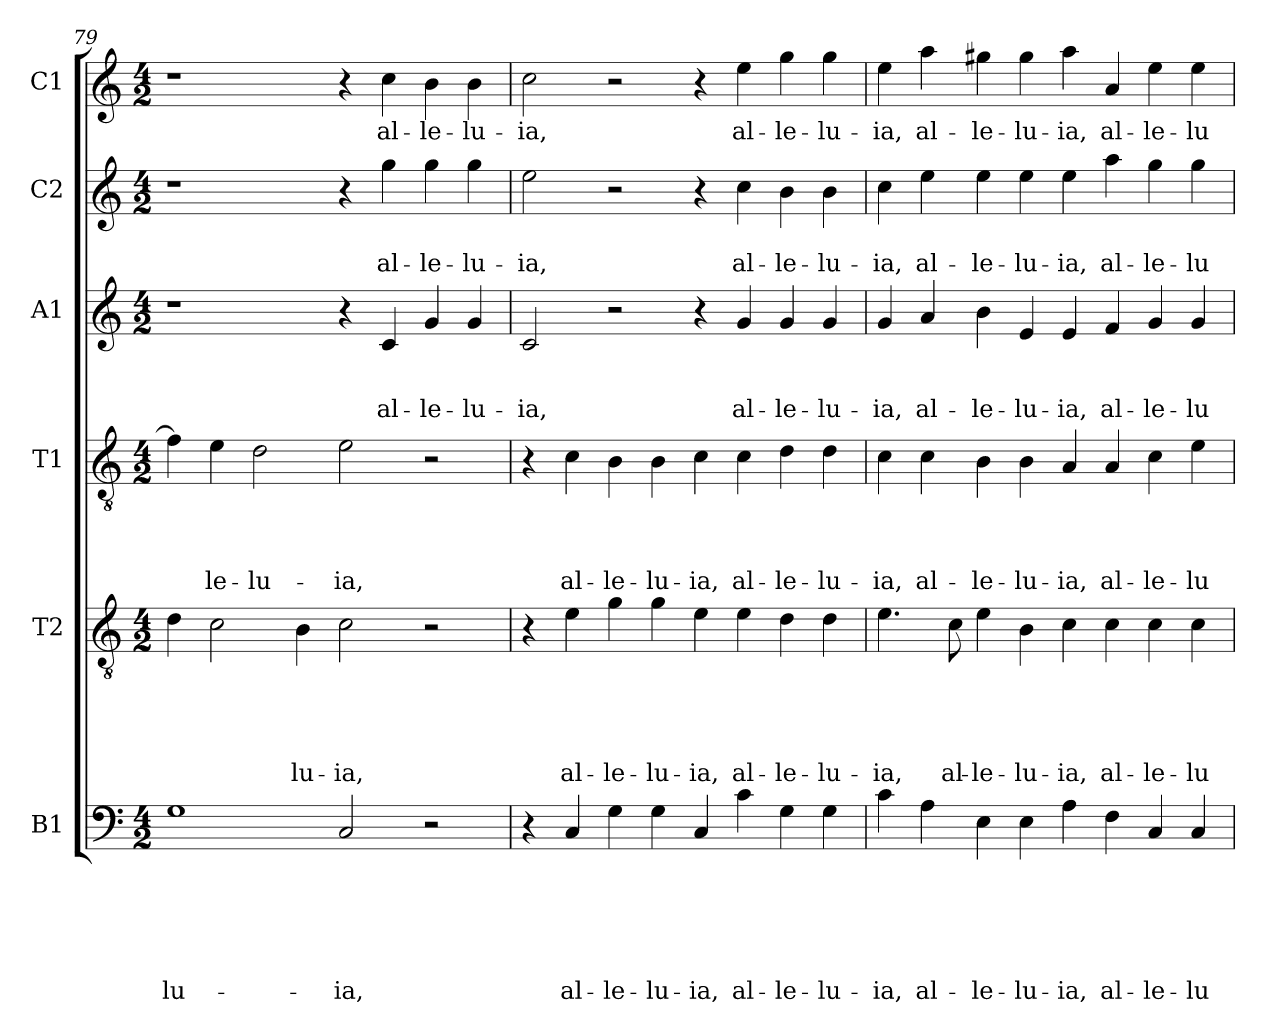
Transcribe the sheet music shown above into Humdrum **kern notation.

**kern	**text	**text	**text	**text	**text	**text	**kern	**text	**text	**text	**text	**text	**kern	**text	**text	**text	**text	**kern	**text	**text	**text	**kern	**text	**text	**kern	**text
*part6	*part6	*part6	*part6	*part6	*part6	*part6	*part5	*part5	*part5	*part5	*part5	*part5	*part4	*part4	*part4	*part4	*part4	*part3	*part3	*part3	*part3	*part2	*part2	*part2	*part1	*part1
*staff6	*staff6	*staff6	*staff6	*staff6	*staff6	*staff6	*staff5	*staff5	*staff5	*staff5	*staff5	*staff5	*staff4	*staff4	*staff4	*staff4	*staff4	*staff3	*staff3	*staff3	*staff3	*staff2	*staff2	*staff2	*staff1	*staff1
*I"B1	*	*	*	*	*	*	*I"T2	*	*	*	*	*	*I"T1	*	*	*	*	*I"A1	*	*	*	*I"C2	*	*	*I"C1	*
!!LO:LB:g=z
*clefF4	*	*	*	*	*	*	*clefGv2	*	*	*	*	*	*clefGv2	*	*	*	*	*clefG2	*	*	*	*clefG2	*	*	*clefG2	*
*k[]	*	*	*	*	*	*	*k[]	*	*	*	*	*	*k[]	*	*	*	*	*k[]	*	*	*	*k[]	*	*	*k[]	*
*C:	*	*	*	*	*	*	*C:	*	*	*	*	*	*C:	*	*	*	*	*C:	*	*	*	*C:	*	*	*C:	*
*M4/2	*	*	*	*	*	*	*M4/2	*	*	*	*	*	*M4/2	*	*	*	*	*M4/2	*	*	*	*M4/2	*	*	*M4/2	*
=79	=79	=79	=79	=79	=79	=79	=79	=79	=79	=79	=79	=79	=79	=79	=79	=79	=79	=79	=79	=79	=79	=79	=79	=79	=79	=79
!	!	!	!	!	!	!LO:LY:b	!	!	!	!	!	!	!	!	!	!	!	!	!	!	!	!	!	!	!	!
1G	.	.	.	.	.	-lu-	4d\	.	.	.	.	.	4f\]	.	.	.	.	1r	.	.	.	1r	.	.	1r	.
!	!	!	!	!	!	!	!	!	!	!	!	!	!	!	!	!	!LO:LY:b	!	!	!	!	!	!	!	!	!
.	.	.	.	.	.	.	2c\	.	.	.	.	.	4e\	.	.	.	-le-	.	.	.	.	.	.	.	.	.
!	!	!	!	!	!	!	!	!	!	!	!	!	!	!	!	!	!LO:LY:b	!	!	!	!	!	!	!	!	!
.	.	.	.	.	.	.	.	.	.	.	.	.	2d\	.	.	.	-lu-	.	.	.	.	.	.	.	.	.
!	!	!	!	!	!	!	!	!	!	!	!	!LO:LY:b	!	!	!	!	!	!	!	!	!	!	!	!	!	!
.	.	.	.	.	.	.	4B\	.	.	.	.	-lu-	.	.	.	.	.	.	.	.	.	.	.	.	.	.
!	!	!	!	!	!	!LO:LY:b	!	!	!	!	!	!LO:LY:b	!	!	!	!	!LO:LY:b	!	!	!	!	!	!	!	!	!
2C/	.	.	.	.	.	-ia,	2c\	.	.	.	.	-ia,	2e\	.	.	.	-ia,	4r	.	.	.	4r	.	.	4r	.
!	!	!	!	!	!	!	!	!	!	!	!	!	!	!	!	!	!	!	!	!	!LO:LY:b	!	!	!LO:LY:b	!	!LO:LY:b
.	.	.	.	.	.	.	.	.	.	.	.	.	.	.	.	.	.	4c/	.	.	al-	4gg\	.	al-	4cc\	al-
!	!	!	!	!	!	!	!	!	!	!	!	!	!	!	!	!	!	!	!	!	!LO:LY:b	!	!	!LO:LY:b	!	!LO:LY:b
2r	.	.	.	.	.	.	2r	.	.	.	.	.	2r	.	.	.	.	4g/	.	.	-le-	4gg\	.	-le-	4b\	-le-
!	!	!	!	!	!	!	!	!	!	!	!	!	!	!	!	!	!	!	!	!	!LO:LY:b	!	!	!LO:LY:b	!	!LO:LY:b
.	.	.	.	.	.	.	.	.	.	.	.	.	.	.	.	.	.	4g/	.	.	-lu-	4gg\	.	-lu-	4b\	-lu-
=80	=80	=80	=80	=80	=80	=80	=80	=80	=80	=80	=80	=80	=80	=80	=80	=80	=80	=80	=80	=80	=80	=80	=80	=80	=80	=80
!	!	!	!	!	!	!	!	!	!	!	!	!	!	!	!	!	!	!	!	!	!LO:LY:b	!	!	!LO:LY:b	!	!LO:LY:b
4r	.	.	.	.	.	.	4r	.	.	.	.	.	4r	.	.	.	.	2c/	.	.	-ia,	2ee\	.	-ia,	2cc\	-ia,
!	!	!	!	!	!	!LO:LY:b	!	!	!	!	!	!LO:LY:b	!	!	!	!	!LO:LY:b	!	!	!	!	!	!	!	!	!
4C/	.	.	.	.	.	al-	4e\	.	.	.	.	al-	4c\	.	.	.	al-	.	.	.	.	.	.	.	.	.
!	!	!	!	!	!	!LO:LY:b	!	!	!	!	!	!LO:LY:b	!	!	!	!	!LO:LY:b	!	!	!	!	!	!	!	!	!
4G\	.	.	.	.	.	-le-	4g\	.	.	.	.	-le-	4B\	.	.	.	-le-	2r	.	.	.	2r	.	.	2r	.
!	!	!	!	!	!	!LO:LY:b	!	!	!	!	!	!LO:LY:b	!	!	!	!	!LO:LY:b	!	!	!	!	!	!	!	!	!
4G\	.	.	.	.	.	-lu-	4g\	.	.	.	.	-lu-	4B\	.	.	.	-lu-	.	.	.	.	.	.	.	.	.
!	!	!	!	!	!	!LO:LY:b	!	!	!	!	!	!LO:LY:b	!	!	!	!	!LO:LY:b	!	!	!	!	!	!	!	!	!
4C/	.	.	.	.	.	-ia,	4e\	.	.	.	.	-ia,	4c\	.	.	.	-ia,	4r	.	.	.	4r	.	.	4r	.
!	!	!	!	!	!	!LO:LY:b	!	!	!	!	!	!LO:LY:b	!	!	!	!	!LO:LY:b	!	!	!	!LO:LY:b	!	!	!LO:LY:b	!	!LO:LY:b
4c\	.	.	.	.	.	al-	4e\	.	.	.	.	al-	4c\	.	.	.	al-	4g/	.	.	al-	4cc\	.	al-	4ee\	al-
!	!	!	!	!	!	!LO:LY:b	!	!	!	!	!	!LO:LY:b	!	!	!	!	!LO:LY:b	!	!	!	!LO:LY:b	!	!	!LO:LY:b	!	!LO:LY:b
4G\	.	.	.	.	.	-le-	4d\	.	.	.	.	-le-	4d\	.	.	.	-le-	4g/	.	.	-le-	4b\	.	-le-	4gg\	-le-
!	!	!	!	!	!	!LO:LY:b	!	!	!	!	!	!LO:LY:b	!	!	!	!	!LO:LY:b	!	!	!	!LO:LY:b	!	!	!LO:LY:b	!	!LO:LY:b
4G\	.	.	.	.	.	-lu-	4d\	.	.	.	.	-lu-	4d\	.	.	.	-lu-	4g/	.	.	-lu-	4b\	.	-lu-	4gg\	-lu-
=81	=81	=81	=81	=81	=81	=81	=81	=81	=81	=81	=81	=81	=81	=81	=81	=81	=81	=81	=81	=81	=81	=81	=81	=81	=81	=81
!	!	!	!	!	!	!LO:LY:b	!	!	!	!	!	!LO:LY:b	!	!	!	!	!LO:LY:b	!	!	!	!LO:LY:b	!	!	!LO:LY:b	!	!LO:LY:b
4c\	.	.	.	.	.	-ia,	4.e\	.	.	.	.	-ia,	4c\	.	.	.	-ia,	4g/	.	.	-ia,	4cc\	.	-ia,	4ee\	-ia,
!	!	!	!	!	!	!LO:LY:b	!	!	!	!	!	!	!	!	!	!	!LO:LY:b	!	!	!	!LO:LY:b	!	!	!LO:LY:b	!	!LO:LY:b
4A\	.	.	.	.	.	al-	.	.	.	.	.	.	4c\	.	.	.	al-	4a/	.	.	al-	4ee\	.	al-	4aa\	al-
!	!	!	!	!	!	!	!	!	!	!	!	!LO:LY:b	!	!	!	!	!	!	!	!	!	!	!	!	!	!
.	.	.	.	.	.	.	8c\	.	.	.	.	al-	.	.	.	.	.	.	.	.	.	.	.	.	.	.
!	!	!	!	!	!	!LO:LY:b	!	!	!	!	!	!LO:LY:b	!	!	!	!	!LO:LY:b	!	!	!	!LO:LY:b	!	!	!LO:LY:b	!	!LO:LY:b
4E\	.	.	.	.	.	-le-	4e\	.	.	.	.	-le-	4B\	.	.	.	-le-	4b\	.	.	-le-	4ee\	.	-le-	4gg#X\	-le-
!	!	!	!	!	!	!LO:LY:b	!	!	!	!	!	!LO:LY:b	!	!	!	!	!LO:LY:b	!	!	!	!LO:LY:b	!	!	!LO:LY:b	!	!LO:LY:b
4E\	.	.	.	.	.	-lu-	4B\	.	.	.	.	-lu-	4B\	.	.	.	-lu-	4e/	.	.	-lu-	4ee\	.	-lu-	4gg#\	-lu-
!	!	!	!	!	!	!LO:LY:b	!	!	!	!	!	!LO:LY:b	!	!	!	!	!LO:LY:b	!	!	!	!LO:LY:b	!	!	!LO:LY:b	!	!LO:LY:b
4A\	.	.	.	.	.	-ia,	4c\	.	.	.	.	-ia,	4A/	.	.	.	-ia,	4e/	.	.	-ia,	4ee\	.	-ia,	4aa\	-ia,
!	!	!	!	!	!	!LO:LY:b	!	!	!	!	!	!LO:LY:b	!	!	!	!	!LO:LY:b	!	!	!	!LO:LY:b	!	!	!LO:LY:b	!	!LO:LY:b
4F\	.	.	.	.	.	al-	4c\	.	.	.	.	al-	4A/	.	.	.	al-	4f/	.	.	al-	4aa\	.	al-	4a/	al-
!	!	!	!	!	!	!LO:LY:b	!	!	!	!	!	!LO:LY:b	!	!	!	!	!LO:LY:b	!	!	!	!LO:LY:b	!	!	!LO:LY:b	!	!LO:LY:b
4C/	.	.	.	.	.	-le-	4c\	.	.	.	.	-le-	4c\	.	.	.	-le-	4g/	.	.	-le-	4gg\	.	-le-	4ee\	-le-
!	!	!	!	!	!	!LO:LY:b	!	!	!	!	!	!LO:LY:b	!	!	!	!	!LO:LY:b	!	!	!	!LO:LY:b	!	!	!LO:LY:b	!	!LO:LY:b
4C/	.	.	.	.	.	-lu-	4c\	.	.	.	.	-lu-	4e\	.	.	.	-lu-	4g/	.	.	-lu-	4gg\	.	-lu-	4ee\	-lu-
=	=	=	=	=	=	=	=	=	=	=	=	=	=	=	=	=	=	=	=	=	=	=	=	=	=	=
*-	*-	*-	*-	*-	*-	*-	*-	*-	*-	*-	*-	*-	*-	*-	*-	*-	*-	*-	*-	*-	*-	*-	*-	*-	*-	*-
